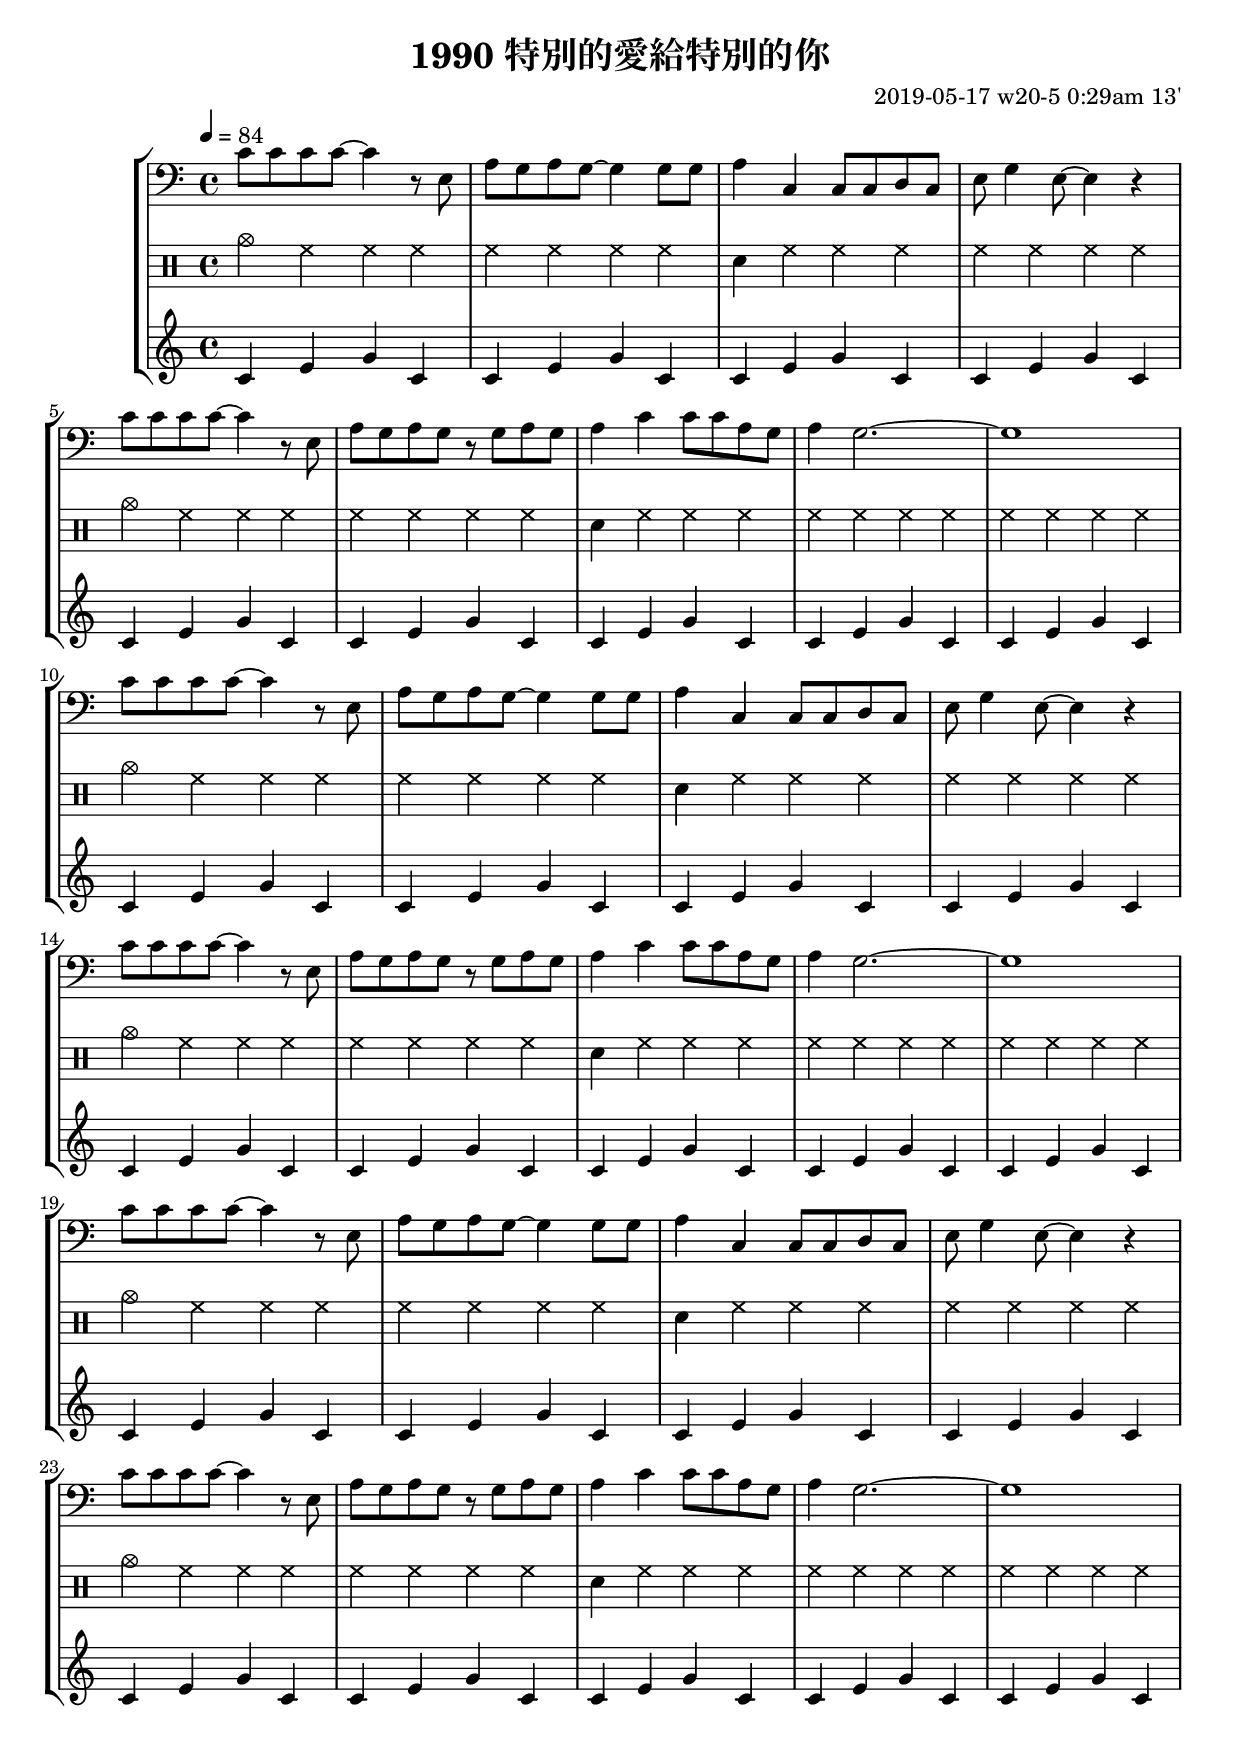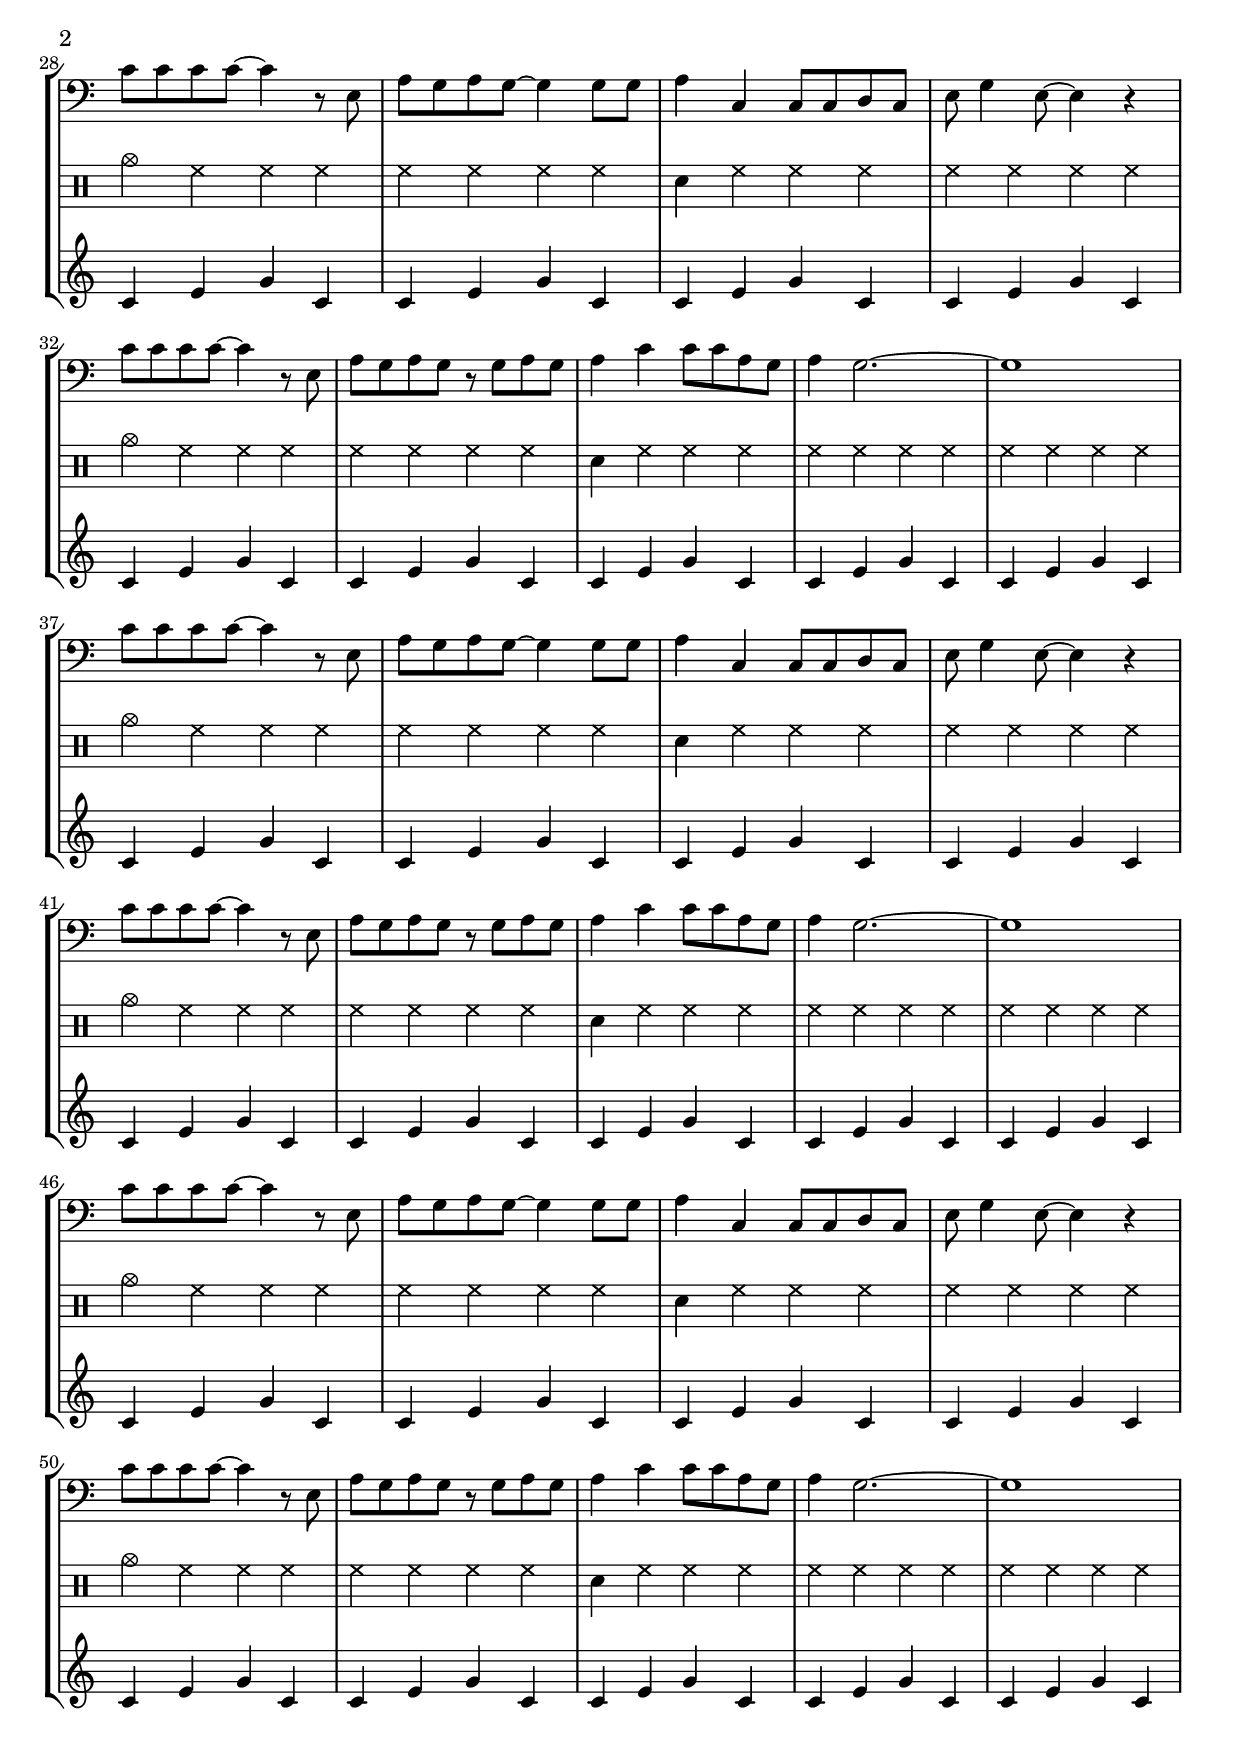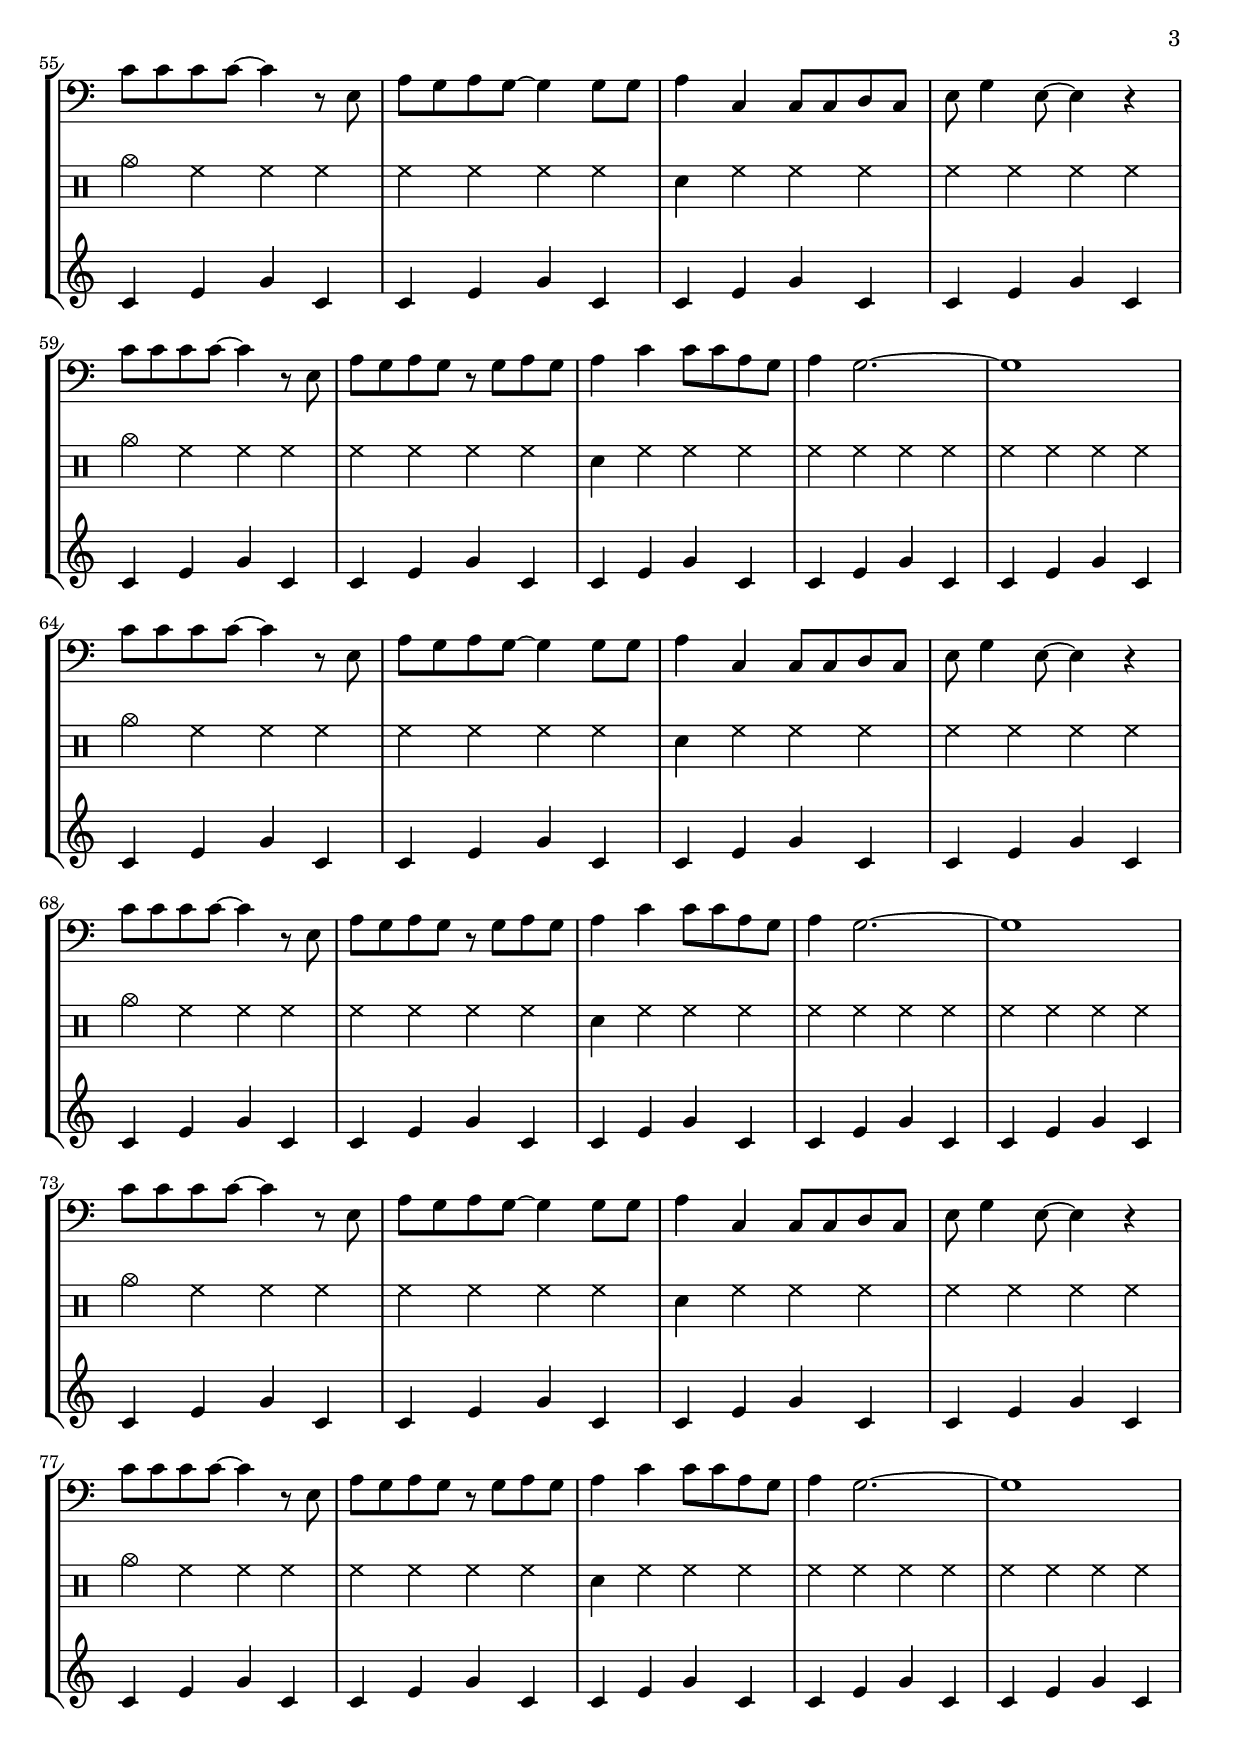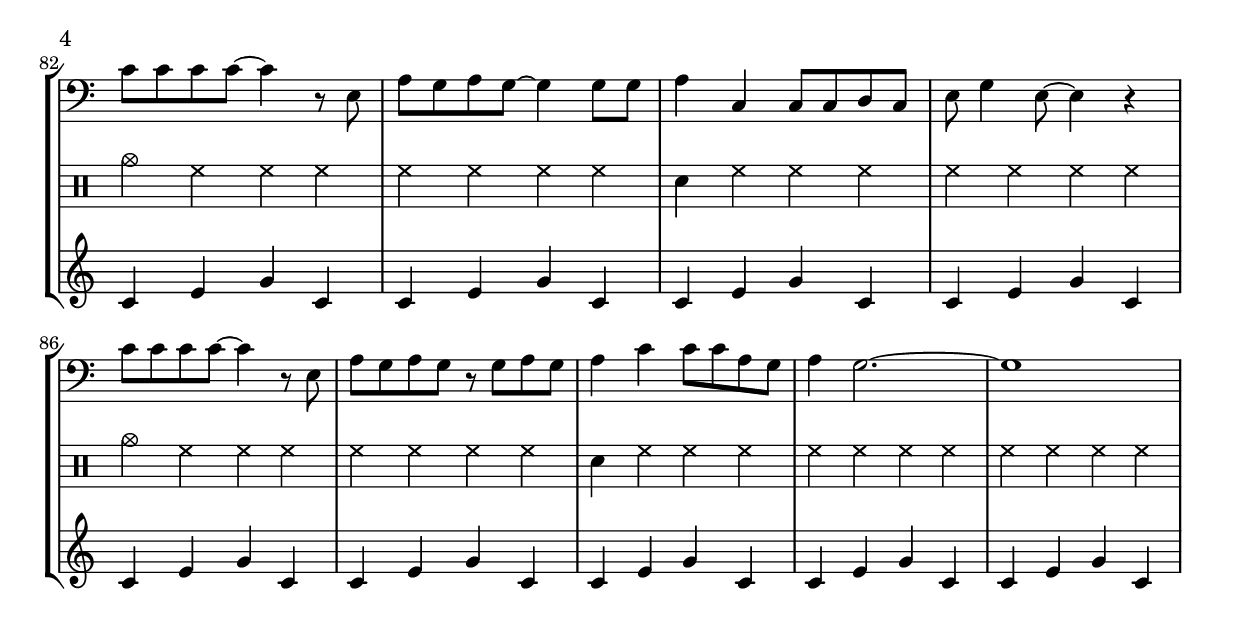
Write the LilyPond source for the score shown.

\header {
  title = "1990 特別的愛給特別的你"
  composer = "2019-05-17 w20-5 0:29am 13'"
}
\language english

%2019/08/14 w33/3 3:45am
metronome = \drummode{
 crashcymbal hh hh hh |
 hh hh hh hh |
 sn hh hh hh |
 hh hh hh hh |
 cymc hh hh hh |
 hh hh hh hh |
 sn hh hh hh |
 hh hh hh hh |
 hh hh hh hh |

 


}

brokenChord =  \transpose c c' {
  c e g c |
  c e g c |
  c e g c |
  c e g c |
  c e g c |
  c e g c |
  c e g c |
  c e g c |
   c e g c |
}

#(define (myDynamics dynamic)
    (if (equal? dynamic "rfz")
      0.9
      (default-dynamic-absolute-volume dynamic)))

repeatTimes = 10
%60s/84 beats * 9 bars*4 beats per bar*10 times = 0.7 * 360

\score {
  \new StaffGroup <<



  \transpose c c,{ %as

  %2019/08/15 w32/4 11:52am
  \new Staff \with {midiInstrument = #"acoustic guitar (steel)"}
 % \new Staff \with {midiInstrument = #"overdriven guitar"}
  %\new Staff \with {midiInstrument = #"flute"}

 % \set Score.dynamicAbsoluteVolumeFunction = #myDynamics
  \relative c' {
    \key c \major
    \clef bass
    \tempo 4=84
    
    
    \repeat unfold \repeatTimes {
    c'8 c c c ~ c4 r8 e,|
    a g a g~ g4 

    g8 g |
    a4 c, c8 c d c|
    e g4 e8~ e4 r | \break

    c'8 c c c ~ c4 r8 e,| 
    a g a g r g a g
    a4 c c8 c a g
    a4 g2.~ | g1 | \break

   

    
    }


    }



  }

  \drums {\repeat unfold \repeatTimes \metronome}
  
  \new Staff {\repeat unfold \repeatTimes \brokenChord}
  >>

  \layout {}
  \midi {}
}